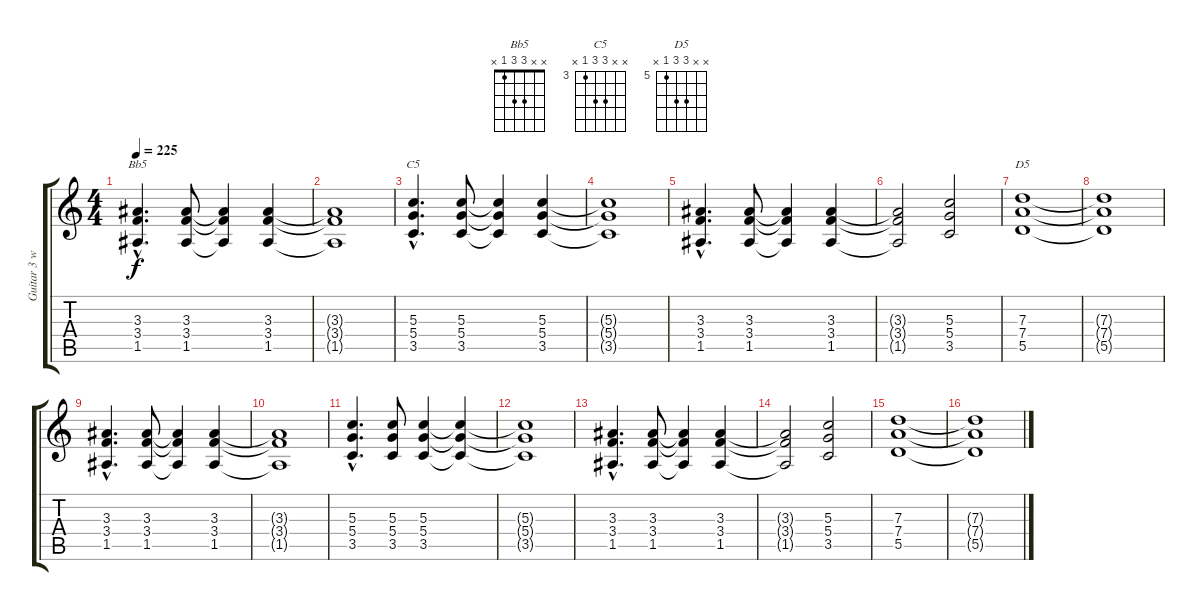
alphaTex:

\track ("Guitar 3 w/Distortion" "Guitar 3 w") {instrument distortionguitar}
\staff {score tabs}
\tuning (E4 B3 G3 D3 A2 E2) {hide}
\chord ("Bb5" x x 3 3 1 x)
\chord ("C5" x x 5 5 3 x) {firstfret 3}
\chord ("D5" x x 7 7 5 x) {firstfret 5}
\ts (4 4)
\tempo 225
\clef g2
\ks c
(3.3{hac} 3.4{hac} 1.5{hac}).4{d ch "Bb5" dy f} (3.3 3.4 1.5).8 (3.3{t} 3.4{t} 1.5{t}).4 (3.3 3.4 1.5).4 |
(3.3{t} 3.4{t} 1.5{t}).1 |
(5.3{hac} 5.4{hac} 3.5{hac}).4{d ch "C5"} (5.3 5.4 3.5).8 (5.3{t} 5.4{t} 3.5{t}).4 (5.3 5.4 3.5).4 |
(5.3{t} 5.4{t} 3.5{t}).1 |
(3.3{hac} 3.4{hac} 1.5{hac}).4{d} (3.3 3.4 1.5).8 (3.3{t} 3.4{t} 1.5{t}).4 (3.3 3.4 1.5).4 |
(3.3{t} 3.4{t} 1.5{t}).2 (5.3 5.4 3.5).2 |
(7.3 7.4 5.5).1{ch "D5"} |
(7.3{t} 7.4{t} 5.5{t}).1 |
(3.3{hac} 3.4{hac} 1.5{hac}).4{d} (3.3 3.4 1.5).8 (3.3{t} 3.4{t} 1.5{t}).4 (3.3 3.4 1.5).4 |
(3.3{t} 3.4{t} 1.5{t}).1 |
(5.3{hac} 5.4{hac} 3.5{hac}).4{d} (5.3 5.4 3.5).8 (5.3 5.4 3.5).4 (5.3{t} 5.4{t} 3.5{t}).4 |
(5.3{t} 5.4{t} 3.5{t}).1 |
(3.3{hac} 3.4{hac} 1.5{hac}).4{d} (3.3 3.4 1.5).8 (3.3{t} 3.4{t} 1.5{t}).4 (3.3 3.4 1.5).4 |
(3.3{t} 3.4{t} 1.5{t}).2 (5.3 5.4 3.5).2 |
(7.3 7.4 5.5).1 |
(7.3{t} 7.4{t} 5.5{t}).1
